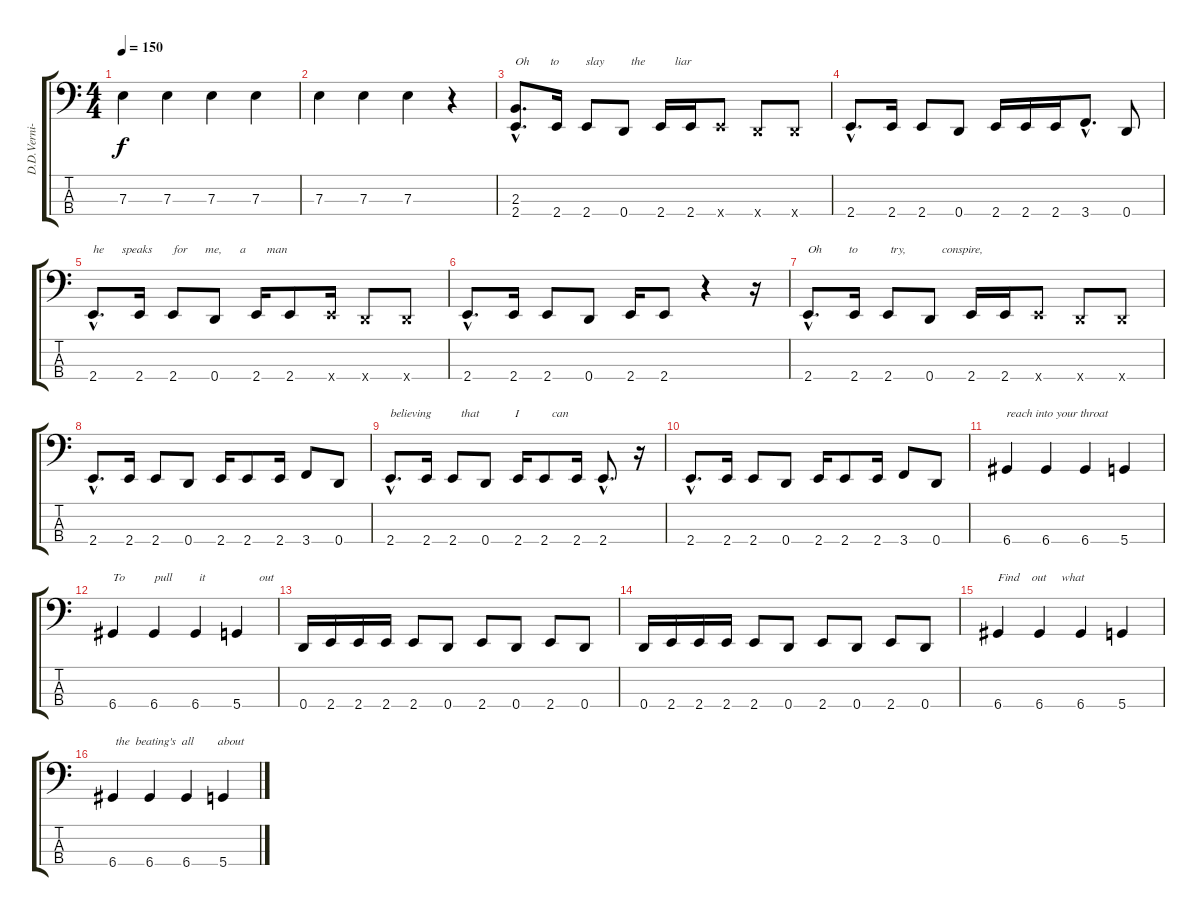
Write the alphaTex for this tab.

\track ("D.D.Verni-Bass" "D.D.Verni-") {instrument slapbass1}
\staff {score tabs}
\tuning (G2 D2 A1 D1) {hide}
\ts (4 4)
\tempo 150
\clef f4
\ks c
7.3.4{dy f} 7.3.4 7.3.4 7.3.4 |
7.3.4 7.3.4 7.3.4 r.4 |
(2.3{hac} 2.4{hac}).8{d txt "Oh       to         slay         the          liar"} 2.4.16 2.4.8 0.4.8 2.4.16 2.4.16 2.4{x}.8 0.4{x}.8 0.4{x}.8 |
2.4{hac}.8{d} 2.4.16 2.4.8 0.4.8 2.4.16 2.4.16 2.4.16 3.4{hac}.8{d} 0.4.8 |
2.4{hac}.8{d txt "he      speaks       for      me,      a       man"} 2.4.16 2.4.8 0.4.8 2.4.16 2.4.8 2.4{x}.16 0.4{x}.8 0.4{x}.8 |
2.4{hac}.8{d} 2.4.16 2.4.8 0.4.8 2.4.16 2.4.8 r.4 r.16 |
2.4{hac}.8{d txt "Oh         to           try,            conspire, "} 2.4.16 2.4.8 0.4.8 2.4.16 2.4.16 2.4{x}.8 0.4{x}.8 0.4{x}.8 |
2.4{hac}.8{d} 2.4.16 2.4.8 0.4.8 2.4.16 2.4.8 2.4.16 3.4.8 0.4.8 |
2.4{hac}.8{d txt "believing          that            I           can"} 2.4.16 2.4.8 0.4.8 2.4.16 2.4.8 2.4.16 2.4{hac}.8{d} r.16 |
2.4{hac}.8{d} 2.4.16 2.4.8 0.4.8 2.4.16 2.4.8 2.4.16 3.4.8 0.4.8 |
6.4.4{txt "reach into your throat"} 6.4.4 6.4.4 5.4.4 |
6.4.4{txt "To          pull         it                  out"} 6.4.4 6.4.4 5.4.4 |
0.4.16 2.4.16 2.4.16 2.4.16 2.4.8 0.4.8 2.4.8 0.4.8 2.4.8 0.4.8 |
0.4.16 2.4.16 2.4.16 2.4.16 2.4.8 0.4.8 2.4.8 0.4.8 2.4.8 0.4.8 |
6.4.4{txt "Find    out     what "} 6.4.4 6.4.4 5.4.4 |
6.4.4{txt " the  beating's  all        about"} 6.4.4 6.4.4 5.4.4
